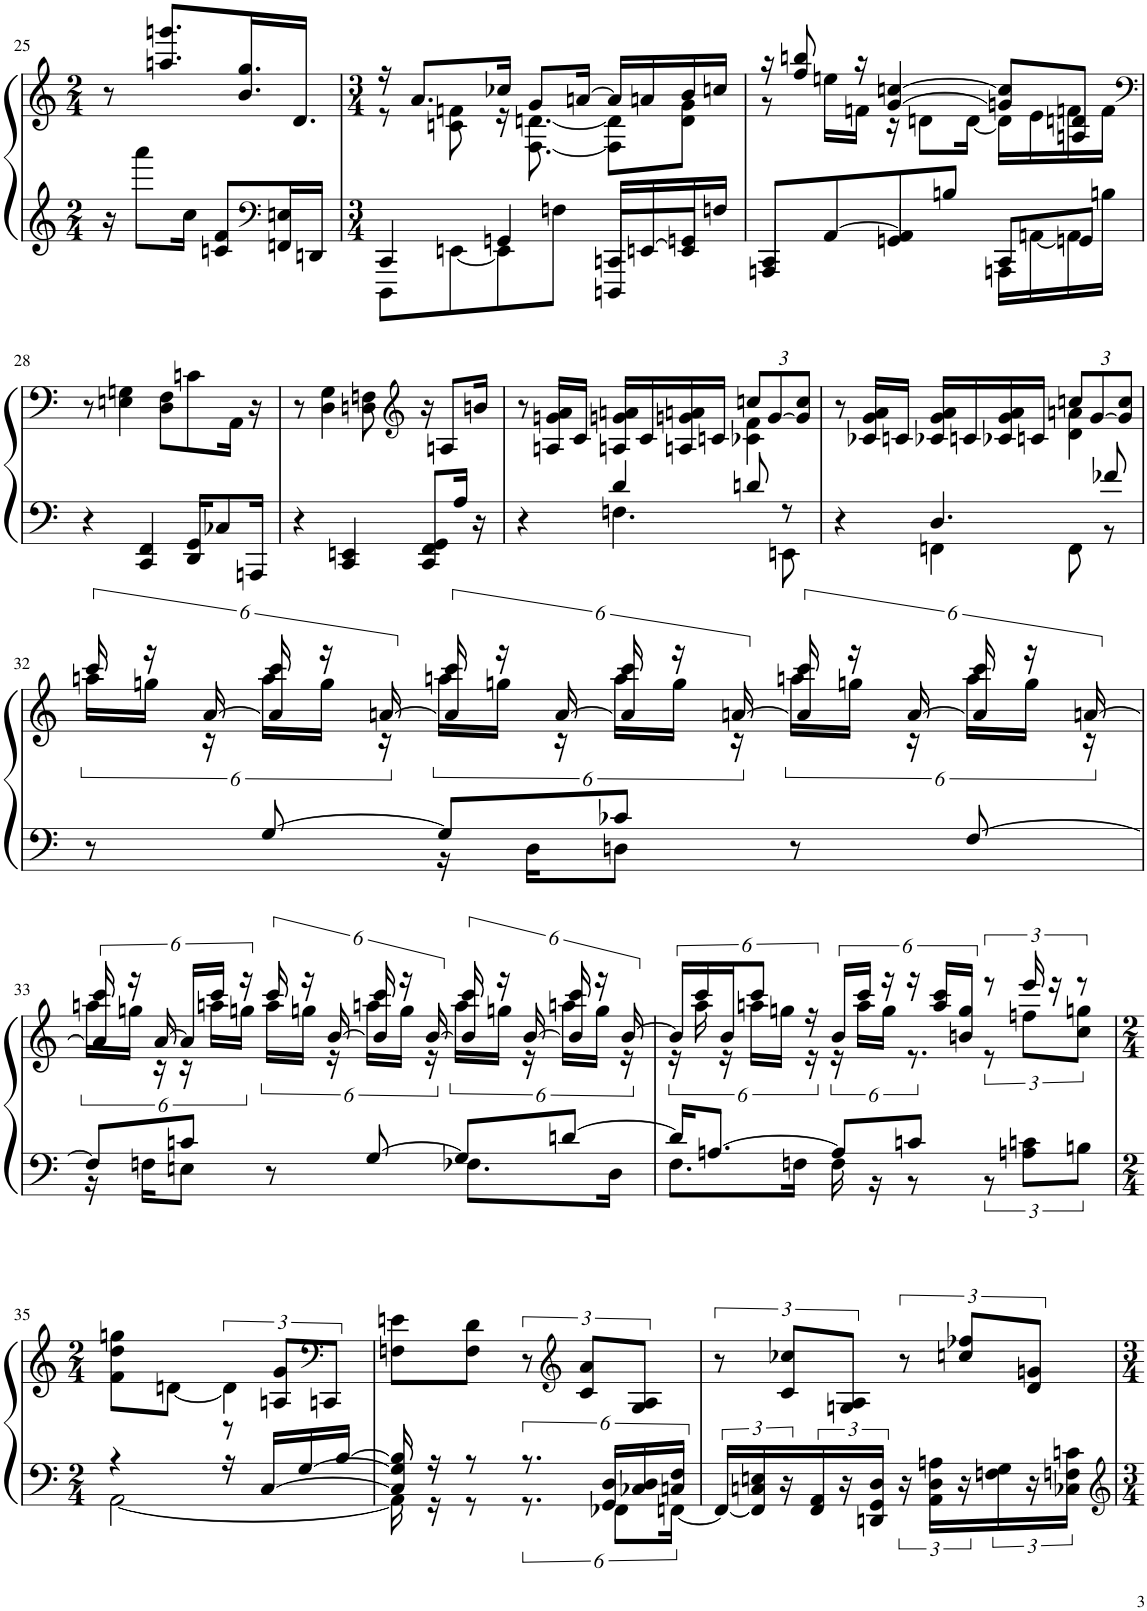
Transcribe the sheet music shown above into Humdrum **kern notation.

**kern	**kern
*part1	*part1
*staff2	*staff1
*I"Piano	*
*I'Pno.	*
!!LO:PB:g=z
*clefG2	*clefG2
*k[]	*k[]
*M2/4	*M2/4
=25	=25
16r	8r
8aaa\L	.
.	8.aan/ 8.gggn/L
16cc\Jk	.
8cn/ 8f/L	.
.	16.b/ 16.gg/L
*clefF4	*
16FFn/ 16En/L	.
.	16.d/JJ
16DDn/JJ	.
=26	=26
*M3/4	*M3/4
*^	*^
8DDD\L	4CC/	16r	8r
.	.	8.a/L	.
[8EEn\	.	.	8cn\ 8fn\
8EE\]	4GGn/	16cc-X/Jk	16r
.	.	8g/L	[8.F\ [8.dn\
8Fn\J	.	.	.
.	.	[16an/Jk	.
16DDDn/LL	8CCn/L	16a/LL]	8F\] 8d\]L
[16EEn/	.	16an/	.
16EE/]	8GGn/J	16b/	8d\ 8g\J
16Fn/JJ	.	16ccn/JJ	.
=27	=27	=27	=27
8AAAn/L	4CC/	16r	8r
.	.	8ff/ 8bbn/	.
[8AA/	.	.	16een\LL
.	.	16r	16fn\JJ
8AA/]	4GGn/	[4g/ [4ccn/	16r
.	.	.	8dn\L
8Bn/J	.	.	.
.	.	.	[16d\Jk
16AAAn\LL	8CC/L	8gn/] 8cc/]L	16d\LL]
[16AAn\	.	.	16e\
16AA\]	8GGn/J	8An/ 8dn/J	16fn\
16Bn\JJ	.	.	16f\JJ
*v	*v	*	*
*	*v	*v
!!LO:LB:g=z
=28	=28
*	*clefF4
4r	8r
.	4En\ 4Gn\
4CC/ 4FF/	.
.	8D\ 8F\L
16DD/ 16GG/KL	8cn\
8C-X/	.
.	16AA\Jk
16AAAn/Jk	16r
=29	=29
4r	8r
.	4D\ 4G\
4CC/ 4EEn/	.
.	8Dn\ 8Fn\
*	*clefG2
8CC/ 8FF/ 8GG/L	16r
.	8An/L
16A/Jk	.
16r	16bn/Jk
=30	=30
*^	*^
4r	4ryy	8r	2ryy
.	.	16An/ 16gn/ 16a/LL	.
.	.	16c/JJ	.
4d/	4.Fn\	16An/ 16gn/ 16an/LL	.
.	.	16c/	.
.	.	16An/ 16gn/ 16an/	.
.	.	16cn/JJ	.
*	*	*Xbrackettup	*
8dn/	.	12ccn/L	4c-X\ 4f\
.	.	[12g/	.
8r	8EEn\	.	.
.	.	12g/] 12cc/J	.
=31	=31	=31	=31
4r	4ryy	8r	2ryy
.	.	16c-X/ 16g/ 16a/LL	.
.	.	16cn/JJ	.
4.D/	4FFn\	16c-X/ 16g/ 16a/LL	.
.	.	16cn/	.
.	.	16c-X/ 16g/ 16a/	.
.	.	16cn/JJ	.
.	8FF\	12ccn/L	4d\ 4an\
.	.	[12g/	.
8f-X/	8r	.	.
.	.	12g/] 12cc/J	.
!!LO:LB:g=z	!!
=32	=32	=32	=32
*	*	*brackettup	*
8r	4ryy	24ccc/	24aan\LL
.	.	24r	24ggn\JJ
.	.	[24a/	24r
[8G/	.	24a/] 24ccc/	24aa\LL
.	.	24r	24gg\JJ
.	.	[24an/	24r
8G/L]	16r	24a/] 24ccc/	24aan\LL
.	.	24r	24ggn\JJ
.	16D\KL	.	.
.	.	[24a/	24r
8c-X/J	8Dn\J	24a/] 24ccc/	24aa\LL
.	.	24r	24gg\JJ
.	.	[24an/	24r
8r	4ryy	24a/] 24ccc/	24aan\LL
.	.	24r	24ggn\JJ
.	.	[24a/	24r
[8F/	.	24a/] 24ccc/	24aa\LL
.	.	24r	24gg\JJ
.	.	[24an/	24r
!!LO:LB:g=z	!!
=33	=33	=33	=33
8F/L]	16r	24a/] 24ccc/	24aan\LL
.	.	24r	24ggn\JJ
.	16Fn\KL	.	.
.	.	[24a/	24r
8cn/J	8En\J	24a/LL]	24r
.	.	24ccc/JJ	24aan\LL
.	.	24r	24ggn\JJ
8r	4ryy	24ccc/	24aa\LL
.	.	24r	24ggn\JJ
.	.	[24b/	24r
[8G/	.	24b/] 24ccc/	24aan\LL
.	.	24r	24gg\JJ
.	.	[24b/	24r
8G/L]	8.F-X\L	24b/] 24ccc/	24aa\LL
.	.	24r	24ggn\JJ
.	.	[24b/	24r
[8dn/J	.	24b/] 24ccc/	24aan\LL
.	.	24r	24gg\JJ
.	16D\Jk	.	.
.	.	[24b/	24r
=34	=34	=34	=34
16d/KL]	8.F\L	24b/LL]	24r
.	.	24ccc/	24aa\
[8.An/J	.	.	.
.	.	24b/J	24r
.	.	12ccc/J	24aan\LL
.	.	.	24ggn\JJ
.	16Fn\Jk	.	.
.	.	24r	24r
8A/L]	16F\	24b/LL	24r
.	.	24ccc/JJ	24aa\LL
.	16r	.	.
.	.	24r	24gg\JJ
8cn/J	8r	24r	12.r
.	.	24aa/ 24ccc/LL	.
.	.	24bn/ 24gg/JJ	.
4ryy	12r	12r	12r
.	12An\ 12cn\L	24eee/	12ffn\L
.	.	24r	.
.	12Bn\J	12r	12cc\ 12ggn\J
!!LO:LB:g=z	!!
=35	=35	=35	=35
*M2/4	*	*M2/4	*
4r	[2AA\	8f\ 8dd\ 8ggn\L	4ryy
.	.	[8dn\J	.
16r	.	4d\]	12r
[16C/LL	.	.	.
.	.	.	12An/ 12g/L
[16G/	.	.	.
*	*	*clefF4	*
.	.	.	12CCn/J
[16B/JJ	.	.	.
*	*	*v	*v
=36	=36	=36
16C/] 16G/] 16B/]	16AA\]	8Fn\ 8en\L
16r	16r	.
8r	8r	8F\ 8d\J
12.r	12.r	12r
*	*	*clefG2
.	.	12c/ 12a/L
24GG/ 24D/LL	12FF-X\L	.
24C-X/ 24D/	.	12G/ 12A/J
24Cn/ 24F/JJ	[24FFn\Jk	.
*v	*v	*
=37	=37
24FF/LL_	12r
24FF/] 24Cn/ 24En/	.
24r	12c/ 12cc-X/L
24FF/ 24AA/	.
24r	12Gn/ 12A/J
24DDn/ 24GG/ 24D/JJ	.
24r	12r
24AA\ 24D\ 24An\LL	.
24r	12ccn/ 12ff-X/L
24Fn\ 24G\	.
24r	12d/ 12gn/J
24C-X\ 24Fn\ 24cn\JJ	.
=	=
*-	*-
